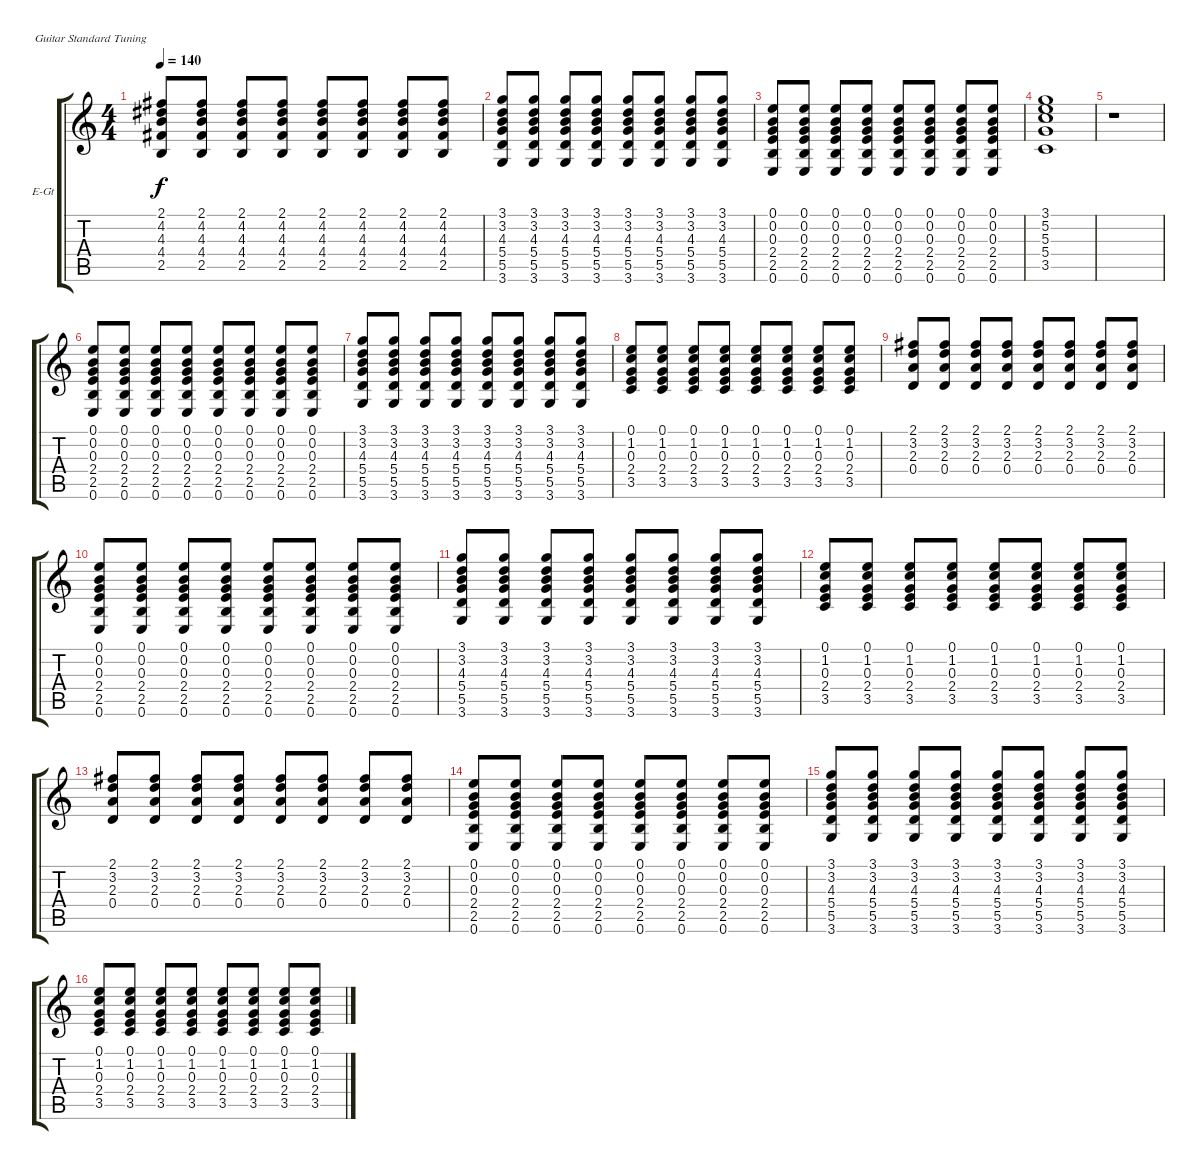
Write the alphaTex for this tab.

\bracketExtendMode groupsimilarinstruments
\firstSystemTrackNameOrientation horizontal
\otherSystemsTrackNameOrientation horizontal
\track ("Electric Guitar" "E-Gt") {instrument overdrivenguitar}
\staff {score tabs}
\tuning (E4 B3 G3 D3 A2 E2)
\ts (4 4)
\tempo 140
\clef g2
\scale
0.333333
\ks c
(2.1 4.2 4.3 4.4 2.5).8{dy f} (2.1 4.2 4.3 4.4 2.5).8 (2.1 4.2 4.3 4.4 2.5).8 (2.1 4.2 4.3 4.4 2.5).8 (2.1 4.2 4.3 4.4 2.5).8 (2.1 4.2 4.3 4.4 2.5).8 (2.1 4.2 4.3 4.4 2.5).8 (2.1 4.2 4.3 4.4 2.5).8 |
\scale
0.333333 (3.1 3.2 4.3 5.4 5.5 3.6).8 (3.1 3.2 4.3 5.4 5.5 3.6).8 (3.1 3.2 4.3 5.4 5.5 3.6).8 (3.1 3.2 4.3 5.4 5.5 3.6).8 (3.1 3.2 4.3 5.4 5.5 3.6).8 (3.1 3.2 4.3 5.4 5.5 3.6).8 (3.1 3.2 4.3 5.4 5.5 3.6).8 (3.1 3.2 4.3 5.4 5.5 3.6).8 |
\scale
0.333333 (0.1 0.2 0.3 2.4 2.5 0.6).8 (0.1 0.2 0.3 2.4 2.5 0.6).8 (0.1 0.2 0.3 2.4 2.5 0.6).8 (0.1 0.2 0.3 2.4 2.5 0.6).8 (0.1 0.2 0.3 2.4 2.5 0.6).8 (0.1 0.2 0.3 2.4 2.5 0.6).8 (0.1 0.2 0.3 2.4 2.5 0.6).8 (0.1 0.2 0.3 2.4 2.5 0.6).8 |
\scale
0.333333 (3.1 5.2 5.3 5.4 3.5).1 |
\scale
0.333333 r.1 |
\scale
0.333333 (0.1 0.2 0.3 2.4 2.5 0.6).8 (0.1 0.2 0.3 2.4 2.5 0.6).8 (0.1 0.2 0.3 2.4 2.5 0.6).8 (0.1 0.2 0.3 2.4 2.5 0.6).8 (0.1 0.2 0.3 2.4 2.5 0.6).8 (0.1 0.2 0.3 2.4 2.5 0.6).8 (0.1 0.2 0.3 2.4 2.5 0.6).8 (0.1 0.2 0.3 2.4 2.5 0.6).8 |
\scale
0.333333 (3.1 3.2 4.3 5.4 5.5 3.6).8 (3.1 3.2 4.3 5.4 5.5 3.6).8 (3.1 3.2 4.3 5.4 5.5 3.6).8 (3.1 3.2 4.3 5.4 5.5 3.6).8 (3.1 3.2 4.3 5.4 5.5 3.6).8 (3.1 3.2 4.3 5.4 5.5 3.6).8 (3.1 3.2 4.3 5.4 5.5 3.6).8 (3.1 3.2 4.3 5.4 5.5 3.6).8 |
\scale
0.333333 (0.1 1.2 0.3 2.4 3.5).8 (0.1 1.2 0.3 2.4 3.5).8 (0.1 1.2 0.3 2.4 3.5).8 (0.1 1.2 0.3 2.4 3.5).8 (0.1 1.2 0.3 2.4 3.5).8 (0.1 1.2 0.3 2.4 3.5).8 (0.1 1.2 0.3 2.4 3.5).8 (0.1 1.2 0.3 2.4 3.5).8 |
\scale
0.333333 (2.1 3.2 2.3 0.4).8 (2.1 3.2 2.3 0.4).8 (2.1 3.2 2.3 0.4).8 (2.1 3.2 2.3 0.4).8 (2.1 3.2 2.3 0.4).8 (2.1 3.2 2.3 0.4).8 (2.1 3.2 2.3 0.4).8 (2.1 3.2 2.3 0.4).8 |
\scale
0.333333 (0.1 0.2 0.3 2.4 2.5 0.6).8 (0.1 0.2 0.3 2.4 2.5 0.6).8 (0.1 0.2 0.3 2.4 2.5 0.6).8 (0.1 0.2 0.3 2.4 2.5 0.6).8 (0.1 0.2 0.3 2.4 2.5 0.6).8 (0.1 0.2 0.3 2.4 2.5 0.6).8 (0.1 0.2 0.3 2.4 2.5 0.6).8 (0.1 0.2 0.3 2.4 2.5 0.6).8 |
\scale
0.333333 (3.1 3.2 4.3 5.4 5.5 3.6).8 (3.1 3.2 4.3 5.4 5.5 3.6).8 (3.1 3.2 4.3 5.4 5.5 3.6).8 (3.1 3.2 4.3 5.4 5.5 3.6).8 (3.1 3.2 4.3 5.4 5.5 3.6).8 (3.1 3.2 4.3 5.4 5.5 3.6).8 (3.1 3.2 4.3 5.4 5.5 3.6).8 (3.1 3.2 4.3 5.4 5.5 3.6).8 |
\scale
0.333333 (0.1 1.2 0.3 2.4 3.5).8 (0.1 1.2 0.3 2.4 3.5).8 (0.1 1.2 0.3 2.4 3.5).8 (0.1 1.2 0.3 2.4 3.5).8 (0.1 1.2 0.3 2.4 3.5).8 (0.1 1.2 0.3 2.4 3.5).8 (0.1 1.2 0.3 2.4 3.5).8 (0.1 1.2 0.3 2.4 3.5).8 |
\scale
0.333333 (2.1 3.2 2.3 0.4).8 (2.1 3.2 2.3 0.4).8 (2.1 3.2 2.3 0.4).8 (2.1 3.2 2.3 0.4).8 (2.1 3.2 2.3 0.4).8 (2.1 3.2 2.3 0.4).8 (2.1 3.2 2.3 0.4).8 (2.1 3.2 2.3 0.4).8 |
\scale
0.333333 (0.1 0.2 0.3 2.4 2.5 0.6).8 (0.1 0.2 0.3 2.4 2.5 0.6).8 (0.1 0.2 0.3 2.4 2.5 0.6).8 (0.1 0.2 0.3 2.4 2.5 0.6).8 (0.1 0.2 0.3 2.4 2.5 0.6).8 (0.1 0.2 0.3 2.4 2.5 0.6).8 (0.1 0.2 0.3 2.4 2.5 0.6).8 (0.1 0.2 0.3 2.4 2.5 0.6).8 |
\scale
0.333333 (3.1 3.2 4.3 5.4 5.5 3.6).8 (3.1 3.2 4.3 5.4 5.5 3.6).8 (3.1 3.2 4.3 5.4 5.5 3.6).8 (3.1 3.2 4.3 5.4 5.5 3.6).8 (3.1 3.2 4.3 5.4 5.5 3.6).8 (3.1 3.2 4.3 5.4 5.5 3.6).8 (3.1 3.2 4.3 5.4 5.5 3.6).8 (3.1 3.2 4.3 5.4 5.5 3.6).8 |
\scale
0.333333 (0.1 1.2 0.3 2.4 3.5).8 (0.1 1.2 0.3 2.4 3.5).8 (0.1 1.2 0.3 2.4 3.5).8 (0.1 1.2 0.3 2.4 3.5).8 (0.1 1.2 0.3 2.4 3.5).8 (0.1 1.2 0.3 2.4 3.5).8 (0.1 1.2 0.3 2.4 3.5).8 (0.1 1.2 0.3 2.4 3.5).8
